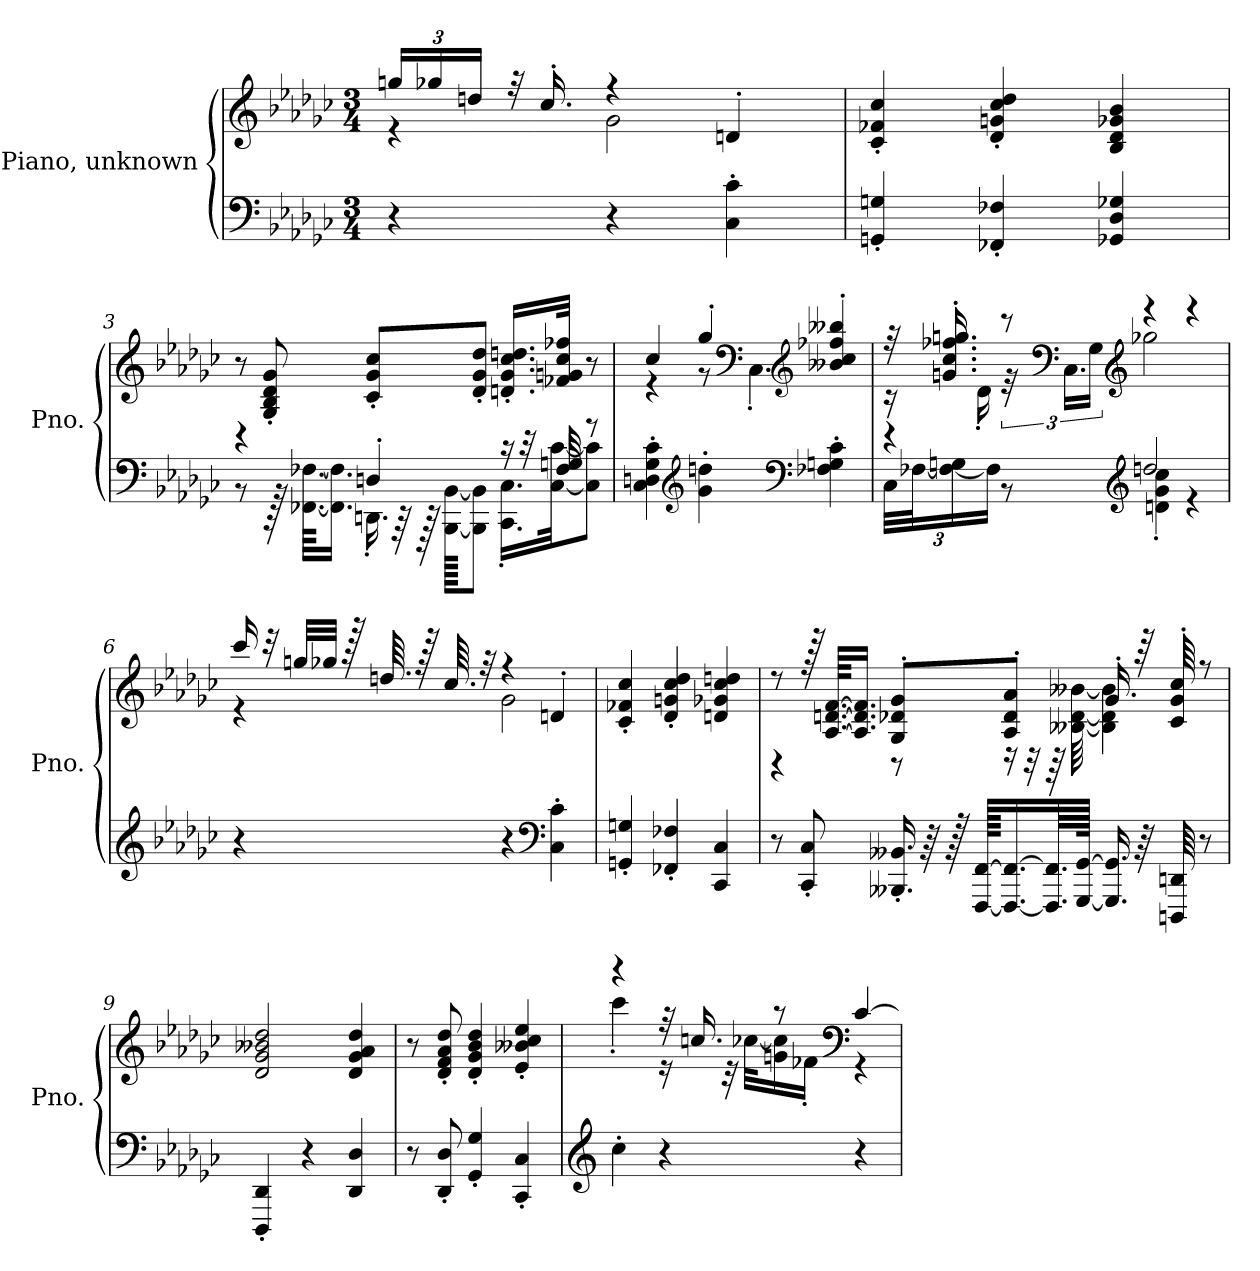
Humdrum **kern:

**kern	**kern
*part1	*part1
*staff2	*staff1
*I"Piano, unknown	*
*I'Pno.	*
*clefF4	*clefG2
*k[b-e-a-d-g-c-]	*k[b-e-a-d-g-c-]
*M3/4	*M3/4
*MM92	*MM92
*	*Xbrackettup
=1	=1
*	*^
4r	24ggn/LL	4r
.	24gg-X/	.
.	24ddn/JJ	.
.	32r	.
.	16.cc-'/	.
4r	4r	2g-\
4C-\' 4c-\'	4dn'/	.
*	*v	*v
=2	=2
4GGn/' 4Gn/'	4c-/' 4f-X/' 4cc-/'
4FF-X/' 4F-X/'	4d-/' 4gn/' 4cc-/' 4dd-/'
4GG-X/ 4D-/ 4G-X/	4B-/ 4d-/ 4g-X/ 4b-/
=3	=3
*^	*
4r	8r	8r
.	128r	8G-/' 8B-/' 8d-/' 8g-/'
.	[64.FF-X\ [64.F-X\KKLL	.
.	16.FF-\] 16.F-\]JJ	.
4Dn'/	16.DDn'\	8c-/' 8g-/' 8cc-/'L
.	64r	.
.	128r	.
.	[128BBB-\ [128BB-\KKKKL	.
.	8BBB-\] 8BB-\]J	8d-/' 8g-/' 8dd-/'J
16r	16.CC-\' 16.C-\'LL	16.dn/' 16.g-/' 16.cc-/' 16.ddn/'LL
32r	.	.
32F-/ 32Gn/	[32C-\ [32c-\JK	32f-X/ 32gn/ 32cc-/ 32ff-X/JJk
8r	8C-\] 8c-\]J	8r
*v	*v	*
!!LO:LB:g=z
=4	=4
*	*^
4C-\' 4Dn\' 4G-\' 4c-\'	4cc-/	4r
*clefG2	*	*
4g-\' 4ddn\'	4gg-'/	8r
*	*clefF4	*
.	.	4.C-'\
*clefF4	*clefG2	*
4F-X\' 4Gn\' 4c-\'	4b--X/' 4cc-/' 4ff-X/' 4bb--X/'	.
=5	=5	=5
*^	*	*
*	*Xbrackettup	*	*
4r	48C-\LLL	32r	16r
.	[48F-X\J	.	.
.	.	16.gn/' 16.cc-/' 16.ff-X/' 16.ggn/'	.
.	24F-\_ 24Gn\	.	.
.	.	.	16d-'\
.	24F-\JJ]	.	.
*	*	*	*brackettup
.	8r	8r	48r
*	*	*clefF4	*
.	.	.	24.C-\LL
.	.	.	24G-\JJ
*clefG2	*	*clefG2	*
2ddn/	4dn\' 4g-\' 4cc-\'	4r	2gg-X\
.	4r	4r	.
*v	*v	*	*
!!LO:LB:g=z	!!
=6	=6	=6
4r	16ccc-/	4r
.	32r	.
.	32ggn/LLL	.
.	32gg-X/JJJ	.
.	128r	.
.	64.ddn/	.
.	128r	.
.	64.cc-/	.
.	32r	.
4r	4r	2g-\
*clefF4	*	*
4C-\' 4c-\'	4dn'/	.
*	*v	*v
=7	=7
4GGn/' 4Gn/'	4c-/' 4f-X/' 4cc-/'
4FF-X/' 4F-X/'	4d-/' 4gn/' 4cc-/' 4dd-/'
4CC-/ 4C-/	4dn/ 4g-X/ 4cc-/ 4ddn/
!!LO:LB:g=z
=8	=8
*	*^
8r	8r	4r
8CC-/' 8C-/'	128r	.
.	[64.A-/ [64.dn/ [64.f/KKLL	.
.	16.A-/] 16.d/] 16.f/]JJ	.
16.BBB--X/' 16.BB--X/'	8G-/' 8d-X/' 8g-/'L	8r
64r	.	.
128r	.	.
[128FFF/ [128FF/KKKLL	.	.
16.FFF/_ 16.FF/_	8A-/' 8d-/' 8a-/'J	16r
.	.	32r
64.FFF/] 64.FF/]LL	.	64r
.	.	[64B--X\ [64d-\ [64b--X\
[128GGG-/ [128GG-/JJJJk	.	.
16.GGG-/] 16.GG-/]	16.g-'/	4B--\] 4d-\] 4b--\]
64r	64r	.
64DDDn/ 64DDn/	64c-/' 64g-/' 64cc-/'	.
8r	8r	.
*	*v	*v
=9	=9
4DDD-/' 4DD-/'	2d-/ 2g-/ 2b--X/ 2dd-/
4r	.
4DD-/ 4D-/	4d-/ 4g-/ 4a-/ 4dd-/
=10	=10
8r	8r
8DD-/' 8D-/'	8d-/' 8f/' 8a-/' 8dd-/'
4GG-/' 4G-/'	4d-/' 4g-/' 4b-/' 4dd-/'
4CC-/' 4C-/'	4e-/' 4b--X/' 4cc-/' 4ee-/'
!!LO:LB:g=z
=11	=11
*clefG2	*
*	*^
4cc-'\	4r	4ccc-'\
4r	32r	16r
.	16.ccn/	.
.	.	32r
.	.	[32cc-X\KLL
.	8r	16gn\ 16cc-\]
.	.	16f-X'\JJ
*	*clefF4	*
4r	[4c-/	4r
*	*v	*v
=	=
*-	*-
